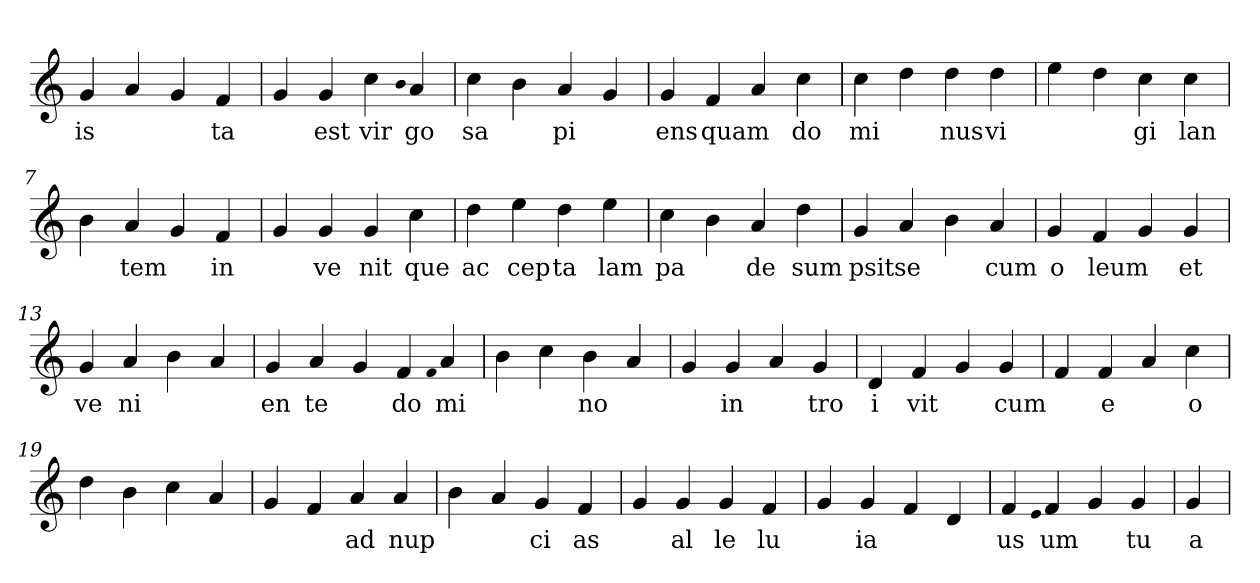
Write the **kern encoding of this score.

**kern	**text
*part1	*part1
*staff1	*staff1
*clefG2	*
=1	=1
4g	is
4a	.
4g	.
4f	ta
=2	=2
4g	.
4g	est
4cc	vir
qqb	.
4a	go
=3	=3
4cc	sa
4b	.
4a	pi
4g	.
=4	=4
4g	ens
4f	quam
4a	.
4cc	do
=5	=5
4cc	mi
4dd	.
4dd	nus
4dd	vi
=6	=6
4ee	.
4dd	.
4cc	gi
4cc	lan
=7	=7
4b	.
4a	tem
4g	.
4f	in
=8	=8
4g	.
4g	ve
4g	nit
4cc	que
=9	=9
4dd	ac
4ee	cep
4dd	ta
4ee	lam
=10	=10
4cc	pa
4b	.
4a	de
4dd	sum
=11	=11
4g	psit
4a	se
4b	.
4a	cum
=12	=12
4g	o
4f	leum
4g	.
4g	et
=13	=13
4g	ve
4a	ni
4b	.
4a	.
=14	=14
4g	en
4a	te
4g	.
4f	do
qqf	.
4a	mi
=15	=15
4b	.
4cc	.
4b	no
4a	.
=16	=16
4g	.
4g	in
4a	.
4g	tro
=17	=17
4d	i
4f	vit
4g	.
4g	cum
=18	=18
4f	.
4f	e
4a	.
4cc	o
=19	=19
4dd	.
4b	.
4cc	.
4a	.
=20	=20
4g	.
4f	.
4a	ad
4a	nup
=21	=21
4b	.
4a	.
4g	ci
4f	as
=22	=22
4g	.
4g	al
4g	le
4f	lu
=23	=23
4g	.
4g	ia
4f	.
4d	.
=24	=24
4f	us
qqe	.
4f	um
4g	.
4g	tu
=25	=25
4g	a
=	=
*-	*-
